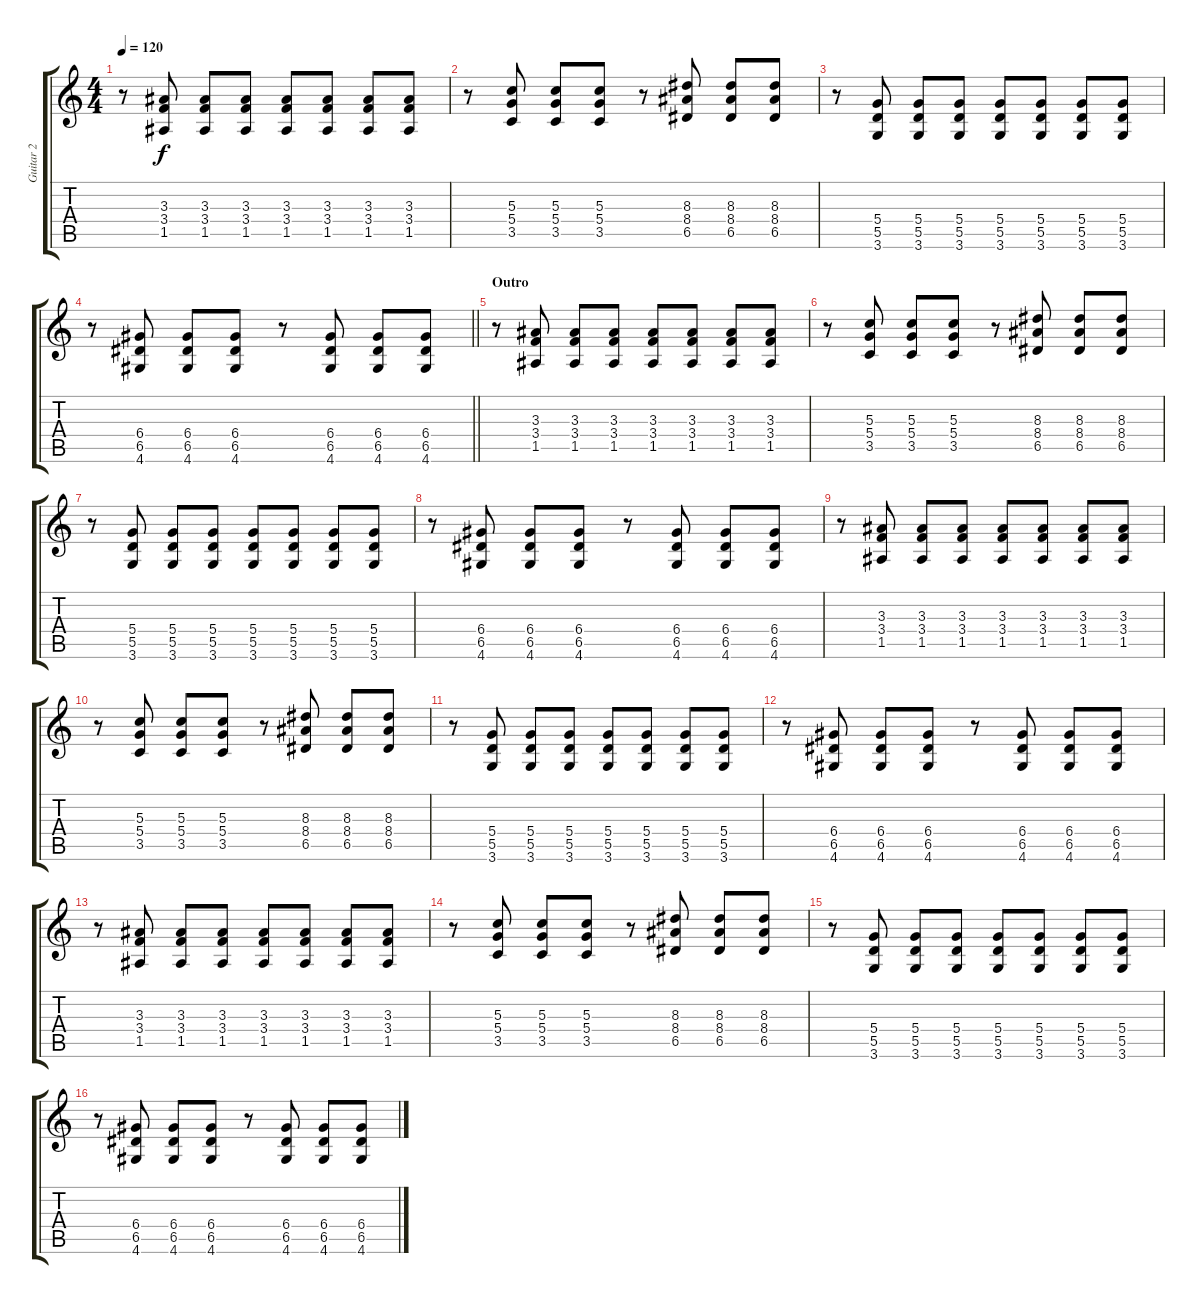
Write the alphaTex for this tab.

\track ("Guitar 2" "Guitar 2") {instrument acousticguitarsteel}
\staff {score tabs}
\tuning (E4 B3 G3 D3 A2 E2) {hide}
\ts (4 4)
\tempo 120
\clef g2
\ks c
r.8{dy f} (3.3 3.4 1.5).8 (3.3 3.4 1.5).8 (3.3 3.4 1.5).8 (3.3 3.4 1.5).8 (3.3 3.4 1.5).8 (3.3 3.4 1.5).8 (3.3 3.4 1.5).8 |
r.8 (5.3 5.4 3.5).8 (5.3 5.4 3.5).8 (5.3 5.4 3.5).8 r.8 (8.3 8.4 6.5).8 (8.3 8.4 6.5).8 (8.3 8.4 6.5).8 |
r.8 (5.4 5.5 3.6).8 (5.4 5.5 3.6).8 (5.4 5.5 3.6).8 (5.4 5.5 3.6).8 (5.4 5.5 3.6).8 (5.4 5.5 3.6).8 (5.4 5.5 3.6).8 |
\barLineRight lightlight
r.8 (6.4 6.5 4.6).8 (6.4 6.5 4.6).8 (6.4 6.5 4.6).8 r.8 (6.4 6.5 4.6).8 (6.4 6.5 4.6).8 (6.4 6.5 4.6).8 |
\section ("" "Outro")
r.8 (3.3 3.4 1.5).8 (3.3 3.4 1.5).8 (3.3 3.4 1.5).8 (3.3 3.4 1.5).8 (3.3 3.4 1.5).8 (3.3 3.4 1.5).8 (3.3 3.4 1.5).8 |
r.8 (5.3 5.4 3.5).8 (5.3 5.4 3.5).8 (5.3 5.4 3.5).8 r.8 (8.3 8.4 6.5).8 (8.3 8.4 6.5).8 (8.3 8.4 6.5).8 |
r.8 (5.4 5.5 3.6).8 (5.4 5.5 3.6).8 (5.4 5.5 3.6).8 (5.4 5.5 3.6).8 (5.4 5.5 3.6).8 (5.4 5.5 3.6).8 (5.4 5.5 3.6).8 |
r.8 (6.4 6.5 4.6).8 (6.4 6.5 4.6).8 (6.4 6.5 4.6).8 r.8 (6.4 6.5 4.6).8 (6.4 6.5 4.6).8 (6.4 6.5 4.6).8 |
r.8 (3.3 3.4 1.5).8 (3.3 3.4 1.5).8 (3.3 3.4 1.5).8 (3.3 3.4 1.5).8 (3.3 3.4 1.5).8 (3.3 3.4 1.5).8 (3.3 3.4 1.5).8 |
r.8 (5.3 5.4 3.5).8 (5.3 5.4 3.5).8 (5.3 5.4 3.5).8 r.8 (8.3 8.4 6.5).8 (8.3 8.4 6.5).8 (8.3 8.4 6.5).8 |
r.8 (5.4 5.5 3.6).8 (5.4 5.5 3.6).8 (5.4 5.5 3.6).8 (5.4 5.5 3.6).8 (5.4 5.5 3.6).8 (5.4 5.5 3.6).8 (5.4 5.5 3.6).8 |
r.8 (6.4 6.5 4.6).8 (6.4 6.5 4.6).8 (6.4 6.5 4.6).8 r.8 (6.4 6.5 4.6).8 (6.4 6.5 4.6).8 (6.4 6.5 4.6).8 |
r.8 (3.3 3.4 1.5).8 (3.3 3.4 1.5).8 (3.3 3.4 1.5).8 (3.3 3.4 1.5).8 (3.3 3.4 1.5).8 (3.3 3.4 1.5).8 (3.3 3.4 1.5).8 |
r.8 (5.3 5.4 3.5).8 (5.3 5.4 3.5).8 (5.3 5.4 3.5).8 r.8 (8.3 8.4 6.5).8 (8.3 8.4 6.5).8 (8.3 8.4 6.5).8 |
r.8 (5.4 5.5 3.6).8 (5.4 5.5 3.6).8 (5.4 5.5 3.6).8 (5.4 5.5 3.6).8 (5.4 5.5 3.6).8 (5.4 5.5 3.6).8 (5.4 5.5 3.6).8 |
r.8 (6.4 6.5 4.6).8 (6.4 6.5 4.6).8 (6.4 6.5 4.6).8 r.8 (6.4 6.5 4.6).8 (6.4 6.5 4.6).8 (6.4 6.5 4.6).8
